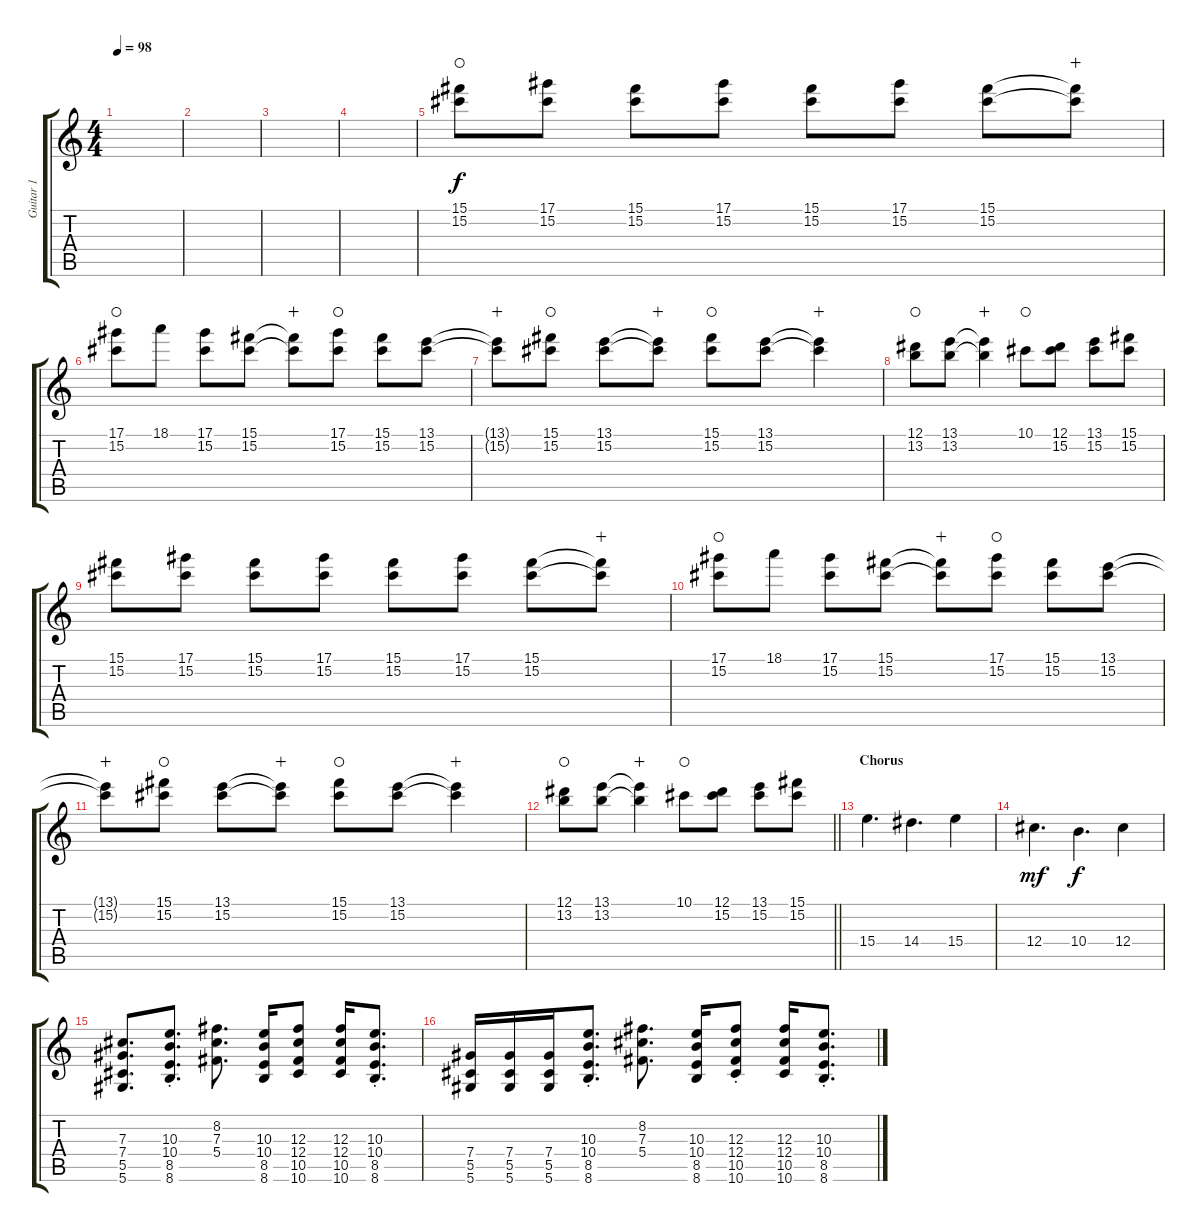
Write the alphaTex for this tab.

\track ("Guitar 1" "Guitar 1") {instrument distortionguitar}
\staff {score tabs}
\tuning (Eb4 Bb3 Gb3 Db3 Ab2 Eb2) {hide}
\ts (4 4)
\tempo 98
\clef g2
\ks c
|
|
|
|
(15.1 15.2).8{waho} (17.1 15.2).8 (15.1 15.2).8 (17.1 15.2).8 (15.1 15.2).8 (17.1 15.2).8 (15.1 15.2).8 (15.1{t} 15.2{t}).8{wahc} |
(17.1 15.2).8{waho} 18.1.8 (17.1 15.2).8 (15.1 15.2).8 (15.1{t} 15.2{t}).8{wahc} (17.1 15.2).8{waho} (15.1 15.2).8 (13.1 15.2).8 |
(13.1{t} 15.2{t}).8{wahc} (15.1 15.2).8{waho} (13.1 15.2).8 (13.1{t} 15.2{t}).8{wahc} (15.1 15.2).8{waho} (13.1 15.2).8 (13.1{t} 15.2{t}).4{wahc} |
(12.1 13.2).8{waho} (13.1 13.2).8 (13.1{t} 13.2{t}).4{wahc} 10.1.8{waho} (12.1 15.2).8 (13.1 15.2).8 (15.1 15.2).8 |
(15.1 15.2).8 (17.1 15.2).8 (15.1 15.2).8 (17.1 15.2).8 (15.1 15.2).8 (17.1 15.2).8 (15.1 15.2).8 (15.1{t} 15.2{t}).8{wahc} |
(17.1 15.2).8{waho} 18.1.8 (17.1 15.2).8 (15.1 15.2).8 (15.1{t} 15.2{t}).8{wahc} (17.1 15.2).8{waho} (15.1 15.2).8 (13.1 15.2).8 |
(13.1{t} 15.2{t}).8{wahc} (15.1 15.2).8{waho} (13.1 15.2).8 (13.1{t} 15.2{t}).8{wahc} (15.1 15.2).8{waho} (13.1 15.2).8 (13.1{t} 15.2{t}).4{wahc} |
\barLineRight lightlight
(12.1 13.2).8{waho} (13.1 13.2).8 (13.1{t} 13.2{t}).4{wahc} 10.1.8{waho} (12.1 15.2).8 (13.1 15.2).8 (15.1 15.2).8 |
\section ("" "Chorus")
15.4.4{d} 14.4.4{d} 15.4.4 |
12.4.4{d dy mf} 10.4.4{d dy f} 12.4.4 |
(7.3 7.4 5.5 5.6).8{d} (10.3{st} 10.4{st} 8.5{st} 8.6{st}).8{d} (8.2 7.3 5.4).8{d} (10.3 10.4 8.5 8.6).16 (12.3 12.4 10.5 10.6).8 (12.3 12.4 10.5 10.6).16 (10.3{st} 10.4{st} 8.5{st} 8.6{st}).8{d} |
(7.4 5.5 5.6).16 (7.4 5.5 5.6).16 (7.4 5.5 5.6).16 (10.3{st} 10.4{st} 8.5{st} 8.6{st}).8{d} (8.2 7.3 5.4).8{d} (10.3 10.4 8.5 8.6).16 (12.3{st} 12.4{st} 10.5{st} 10.6{st}).8 (12.3 12.4 10.5 10.6).16 (10.3{st} 10.4{st} 8.5{st} 8.6{st}).8{d}
